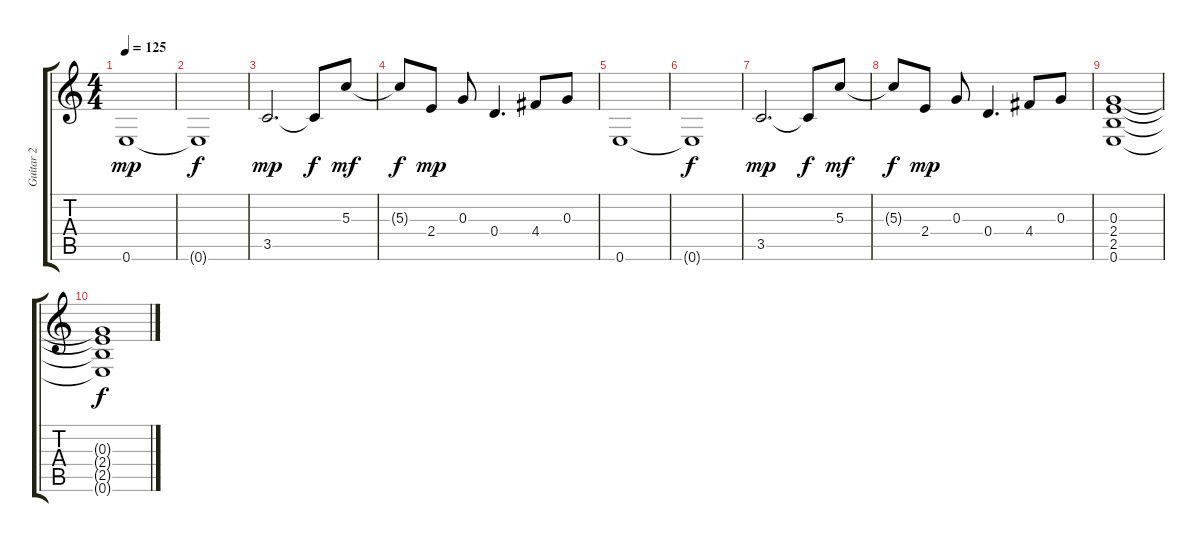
\track ("Guitar 2" "Guitar 2") {instrument distortionguitar}
\staff {score tabs}
\tuning (E4 B3 G3 D3 A2 E2) {hide}
\ts (4 4)
\tempo 125
\clef g2
\ks c
0.6.1{dy mp} |
0.6{t}.1{dy f} |
3.5.2{d dy mp} 3.5{t}.8{dy f} 5.3.8{dy mf} |
5.3{t}.8{dy f} 2.4.8{dy mp} 0.3.8 0.4.4{d} 4.4.8 0.3.8 |
0.6.1 |
0.6{t}.1{dy f} |
3.5.2{d dy mp} 3.5{t}.8{dy f} 5.3.8{dy mf} |
5.3{t}.8{dy f} 2.4.8{dy mp} 0.3.8 0.4.4{d} 4.4.8 0.3.8 |
(0.3 2.4 2.5 0.6).1{volume 7} |
(0.3{t} 2.4{t} 2.5{t} 0.6{t}).1{dy f}
